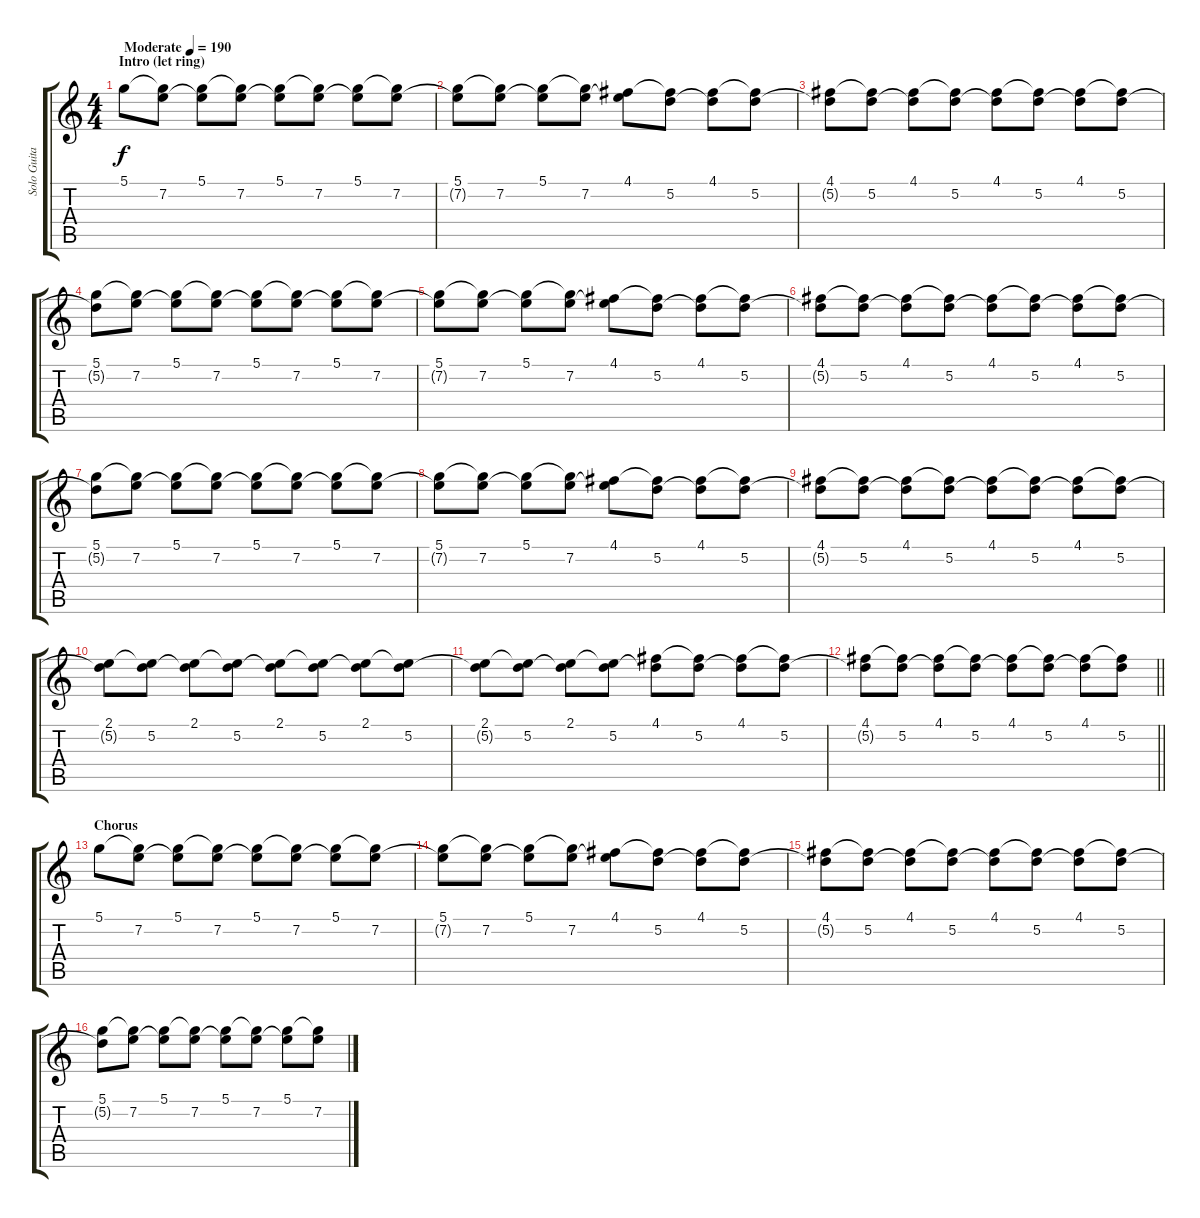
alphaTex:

\track ("Solo Guitar" "Solo Guita") {instrument distortionguitar}
\staff {score tabs}
\tuning (D4 A3 F3 C3 G2 C2) {hide}
\ts (4 4)
\section ("" "Intro (let ring)")
\tempo (190 "Moderate")
\clef g2
\ks c
5.1.8{dy f instrument distortionguitar} (5.1{t} 7.2).8 (5.1 7.2{t}).8 (5.1{t} 7.2).8 (5.1 7.2{t}).8 (5.1{t} 7.2).8 (5.1 7.2{t}).8 (5.1{t} 7.2).8 |
(5.1 7.2{t}).8 (5.1{t} 7.2).8 (5.1 7.2{t}).8 (5.1{t} 7.2).8 (4.1 7.2{t}).8 (4.1{t} 5.2).8 (4.1 5.2{t}).8 (4.1{t} 5.2).8 |
(4.1 5.2{t}).8 (4.1{t} 5.2).8 (4.1 5.2{t}).8 (4.1{t} 5.2).8 (4.1 5.2{t}).8 (4.1{t} 5.2).8 (4.1 5.2{t}).8 (4.1{t} 5.2).8 |
(5.1 5.2{t}).8 (5.1{t} 7.2).8 (5.1 7.2{t}).8 (5.1{t} 7.2).8 (5.1 7.2{t}).8 (5.1{t} 7.2).8 (5.1 7.2{t}).8 (5.1{t} 7.2).8 |
(5.1 7.2{t}).8 (5.1{t} 7.2).8 (5.1 7.2{t}).8 (5.1{t} 7.2).8 (4.1 7.2{t}).8 (4.1{t} 5.2).8 (4.1 5.2{t}).8 (4.1{t} 5.2).8 |
(4.1 5.2{t}).8 (4.1{t} 5.2).8 (4.1 5.2{t}).8 (4.1{t} 5.2).8 (4.1 5.2{t}).8 (4.1{t} 5.2).8 (4.1 5.2{t}).8 (4.1{t} 5.2).8 |
(5.1 5.2{t}).8 (5.1{t} 7.2).8 (5.1 7.2{t}).8 (5.1{t} 7.2).8 (5.1 7.2{t}).8 (5.1{t} 7.2).8 (5.1 7.2{t}).8 (5.1{t} 7.2).8 |
(5.1 7.2{t}).8 (5.1{t} 7.2).8 (5.1 7.2{t}).8 (5.1{t} 7.2).8 (4.1 7.2{t}).8 (4.1{t} 5.2).8 (4.1 5.2{t}).8 (4.1{t} 5.2).8 |
(4.1 5.2{t}).8 (4.1{t} 5.2).8 (4.1 5.2{t}).8 (4.1{t} 5.2).8 (4.1 5.2{t}).8 (4.1{t} 5.2).8 (4.1 5.2{t}).8 (4.1{t} 5.2).8 |
(2.1 5.2{t}).8 (2.1{t} 5.2).8 (2.1 5.2{t}).8 (2.1{t} 5.2).8 (2.1 5.2{t}).8 (2.1{t} 5.2).8 (2.1 5.2{t}).8 (2.1{t} 5.2).8 |
(2.1 5.2{t}).8 (2.1{t} 5.2).8 (2.1 5.2{t}).8 (2.1{t} 5.2).8 (4.1 5.2{t}).8 (4.1{t} 5.2).8 (4.1 5.2{t}).8 (4.1{t} 5.2).8 |
\barLineRight lightlight
(4.1 5.2{t}).8 (4.1{t} 5.2).8 (4.1 5.2{t}).8 (4.1{t} 5.2).8 (4.1 5.2{t}).8 (4.1{t} 5.2).8 (4.1 5.2{t}).8 (4.1{t} 5.2).8 |
\section ("" "Chorus")
5.1.8 (5.1{t} 7.2).8 (5.1 7.2{t}).8 (5.1{t} 7.2).8 (5.1 7.2{t}).8 (5.1{t} 7.2).8 (5.1 7.2{t}).8 (5.1{t} 7.2).8 |
(5.1 7.2{t}).8 (5.1{t} 7.2).8 (5.1 7.2{t}).8 (5.1{t} 7.2).8 (4.1 7.2{t}).8 (4.1{t} 5.2).8 (4.1 5.2{t}).8 (4.1{t} 5.2).8 |
(4.1 5.2{t}).8 (4.1{t} 5.2).8 (4.1 5.2{t}).8 (4.1{t} 5.2).8 (4.1 5.2{t}).8 (4.1{t} 5.2).8 (4.1 5.2{t}).8 (4.1{t} 5.2).8 |
(5.1 5.2{t}).8 (5.1{t} 7.2).8 (5.1 7.2{t}).8 (5.1{t} 7.2).8 (5.1 7.2{t}).8 (5.1{t} 7.2).8 (5.1 7.2{t}).8 (5.1{t} 7.2).8
